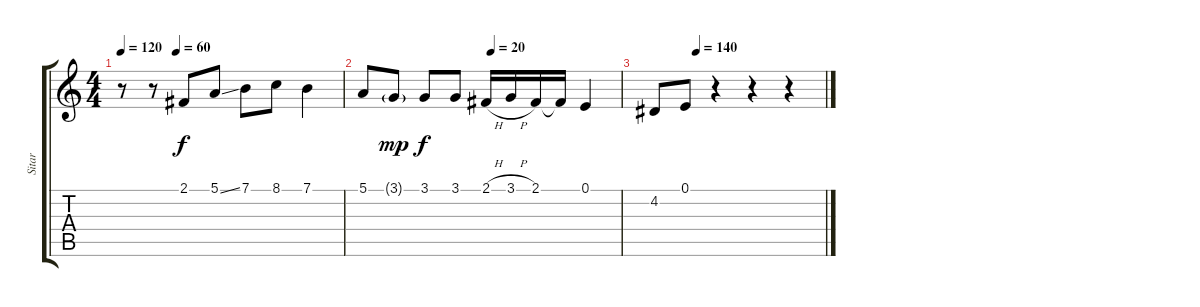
\track ("Sitar" "Sitar") {instrument sitar}
\staff {score tabs}
\tuning (E4 B3 G3 D3 A2 E2) {hide}
\ts (4 4)
\tempo 120
\tempo (60 0.25)
\clef g2
\ks c
r.8{dy f} r.8 2.1.8{volume 2} 5.1{ss}.8 7.1.8 8.1.8 7.1.4 |
\tempo (20 0.5)
5.1.8 3.1{g}.8{dy mp} 3.1.8{dy f} 3.1.8 2.1{h}.16 3.1{h}.16 2.1.16 2.1{t}.16 0.1.4 |
\tempo (140 0.25)
4.2.8{volume 10} 0.1.8 r.4 r.4 r.4
